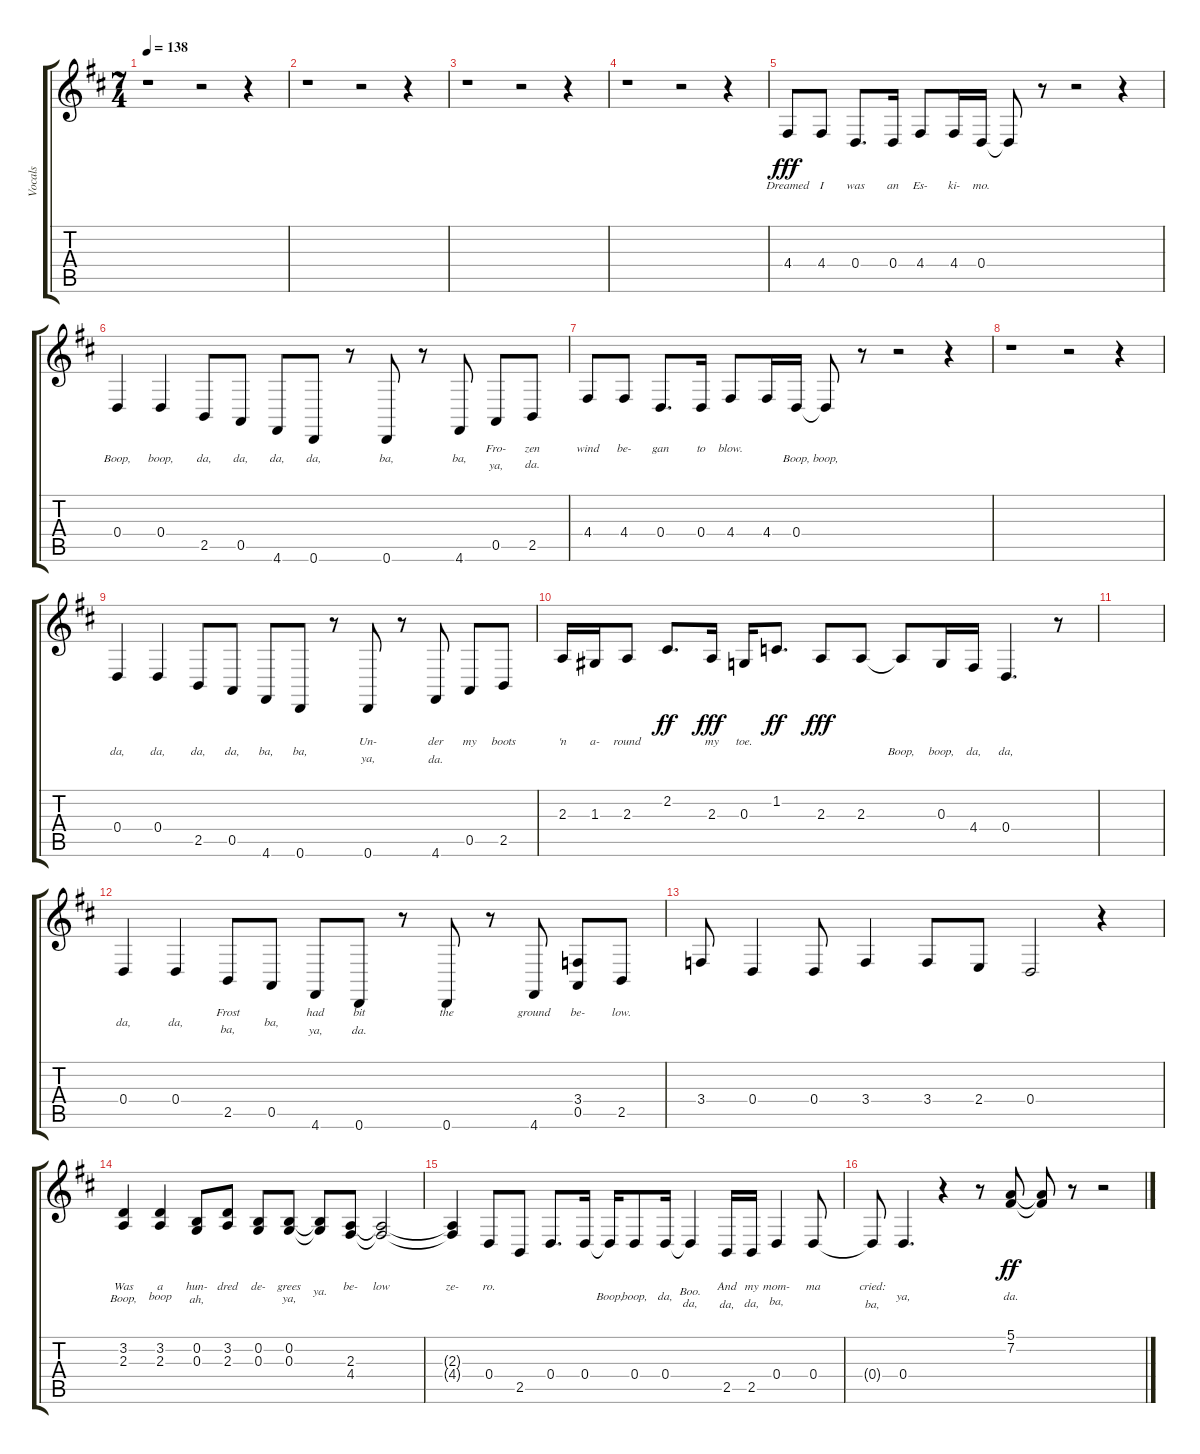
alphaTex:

\track ("Vocals" "Vocals") {instrument voiceoohs}
\staff {score tabs}
\tuning (E4 B3 G3 D3 A2 D2) {hide}
\ts (7 4)
\tempo 138
\clef g2
\ks d
r.1{dy fff instrument voiceoohs} r.2 r.4 |
r.1 r.2 r.4 |
r.1 r.2 r.4 |
r.1 r.2 r.4 |
4.4.8{lyrics (0 "Dreamed") lyrics (1 "") lyrics (2 "") lyrics (3 "") lyrics (4 "")} 4.4.8{lyrics (0 "I") lyrics (1 "") lyrics (2 "") lyrics (3 "") lyrics (4 "")} 0.4.8{d lyrics (0 "was") lyrics (1 "") lyrics (2 "") lyrics (3 "") lyrics (4 "")} 0.4.16{lyrics (0 "an") lyrics (1 "") lyrics (2 "") lyrics (3 "") lyrics (4 "")} 4.4.8{lyrics (0 "Es-") lyrics (1 "") lyrics (2 "") lyrics (3 "") lyrics (4 "")} 4.4.16{lyrics (0 "ki-") lyrics (1 "") lyrics (2 "") lyrics (3 "") lyrics (4 "")} 0.4.16{lyrics (0 "mo.") lyrics (1 "") lyrics (2 "") lyrics (3 "") lyrics (4 "")} 0.4{t}.8{lyrics (0 "") lyrics (1 "") lyrics (2 "") lyrics (3 "") lyrics (4 "")} r.8 r.2 r.4 |
0.4.4{lyrics (0 "") lyrics (1 "") lyrics (2 "Boop,") lyrics (3 "") lyrics (4 "")} 0.4.4{lyrics (0 "") lyrics (1 "") lyrics (2 "boop,") lyrics (3 "") lyrics (4 "")} 2.5.8{lyrics (0 "") lyrics (1 "") lyrics (2 "da,") lyrics (3 "") lyrics (4 "")} 0.5.8{lyrics (0 "") lyrics (1 "") lyrics (2 "da,") lyrics (3 "") lyrics (4 "")} 4.6.8{lyrics (0 "") lyrics (1 "") lyrics (2 "da,") lyrics (3 "") lyrics (4 "")} 0.6.8{lyrics (0 "") lyrics (1 "") lyrics (2 "da,") lyrics (3 "") lyrics (4 "")} r.8 0.6.8{lyrics (0 "") lyrics (1 "") lyrics (2 "ba,") lyrics (3 "") lyrics (4 "")} r.8 4.6.8{lyrics (0 "") lyrics (1 "") lyrics (2 "ba,") lyrics (3 "") lyrics (4 "")} 0.5.8{lyrics (0 "Fro-") lyrics (1 "") lyrics (2 "ya,") lyrics (3 "") lyrics (4 "")} 2.5.8{lyrics (0 "zen") lyrics (1 "") lyrics (2 "da.") lyrics (3 "") lyrics (4 "")} |
4.4.8{lyrics (0 "wind") lyrics (1 "") lyrics (2 "") lyrics (3 "") lyrics (4 "")} 4.4.8{lyrics (0 "be-") lyrics (1 "") lyrics (2 "") lyrics (3 "") lyrics (4 "")} 0.4.8{d lyrics (0 "gan") lyrics (1 "") lyrics (2 "") lyrics (3 "") lyrics (4 "")} 0.4.16{lyrics (0 "to") lyrics (1 "") lyrics (2 "") lyrics (3 "") lyrics (4 "")} 4.4.8{lyrics (0 "blow.") lyrics (1 "") lyrics (2 "") lyrics (3 "") lyrics (4 "")} 4.4.16{lyrics (0 "") lyrics (1 "") lyrics (2 "") lyrics (3 "") lyrics (4 "")} 0.4.16{lyrics (0 "") lyrics (1 "") lyrics (2 "Boop,") lyrics (3 "") lyrics (4 "")} 0.4{t}.8{lyrics (0 "") lyrics (1 "") lyrics (2 "boop,") lyrics (3 "") lyrics (4 "")} r.8 r.2 r.4 |
r.1 r.2 r.4 |
0.4.4{lyrics (0 "") lyrics (1 "") lyrics (2 "da,") lyrics (3 "") lyrics (4 "")} 0.4.4{lyrics (0 "") lyrics (1 "") lyrics (2 "da,") lyrics (3 "") lyrics (4 "")} 2.5.8{lyrics (0 "") lyrics (1 "") lyrics (2 "da,") lyrics (3 "") lyrics (4 "")} 0.5.8{lyrics (0 "") lyrics (1 "") lyrics (2 "da,") lyrics (3 "") lyrics (4 "")} 4.6.8{lyrics (0 "") lyrics (1 "") lyrics (2 "ba,") lyrics (3 "") lyrics (4 "")} 0.6.8{lyrics (0 "") lyrics (1 "") lyrics (2 "ba,") lyrics (3 "") lyrics (4 "")} r.8 0.6.8{lyrics (0 "Un-") lyrics (1 "") lyrics (2 "ya,") lyrics (3 "") lyrics (4 "")} r.8 4.6.8{lyrics (0 "der") lyrics (1 "") lyrics (2 "da.") lyrics (3 "") lyrics (4 "")} 0.5.8{lyrics (0 "my") lyrics (1 "") lyrics (2 "") lyrics (3 "") lyrics (4 "")} 2.5.8{lyrics (0 "boots") lyrics (1 "") lyrics (2 "") lyrics (3 "") lyrics (4 "")} |
2.3.16{lyrics (0 "'n") lyrics (1 "") lyrics (2 "") lyrics (3 "") lyrics (4 "")} 1.3.16{lyrics (0 "a-") lyrics (1 "") lyrics (2 "") lyrics (3 "") lyrics (4 "")} 2.3.8{lyrics (0 "round") lyrics (1 "") lyrics (2 "") lyrics (3 "") lyrics (4 "")} 2.2.8{d lyrics (0 "") lyrics (1 "") lyrics (2 "") lyrics (3 "") lyrics (4 "") dy ff} 2.3.16{lyrics (0 "my") lyrics (1 "") lyrics (2 "") lyrics (3 "") lyrics (4 "") dy fff} 0.3.16{lyrics (0 "toe.") lyrics (1 "") lyrics (2 "") lyrics (3 "") lyrics (4 "")} 1.2.8{d lyrics (0 "") lyrics (1 "") lyrics (2 "") lyrics (3 "") lyrics (4 "") dy ff} 2.3.8{lyrics (0 "") lyrics (1 "") lyrics (2 "") lyrics (3 "") lyrics (4 "") dy fff} 2.3.8{lyrics (0 "") lyrics (1 "") lyrics (2 "") lyrics (3 "") lyrics (4 "")} 2.3{t}.8{lyrics (0 "") lyrics (1 "") lyrics (2 "Boop,") lyrics (3 "") lyrics (4 "")} 0.3.16{lyrics (0 "") lyrics (1 "") lyrics (2 "boop,") lyrics (3 "") lyrics (4 "")} 4.4.16{lyrics (0 "") lyrics (1 "") lyrics (2 "da,") lyrics (3 "") lyrics (4 "")} 0.4.4{d lyrics (0 "") lyrics (1 "") lyrics (2 "da,") lyrics (3 "") lyrics (4 "")} r.8 |
|
0.4.4{lyrics (0 "") lyrics (1 "") lyrics (2 "da,") lyrics (3 "") lyrics (4 "")} 0.4.4{lyrics (0 "") lyrics (1 "") lyrics (2 "da,") lyrics (3 "") lyrics (4 "")} 2.5.8{lyrics (0 "Frost") lyrics (1 "") lyrics (2 "ba,") lyrics (3 "") lyrics (4 "")} 0.5.8{lyrics (0 "") lyrics (1 "") lyrics (2 "ba,") lyrics (3 "") lyrics (4 "")} 4.6.8{lyrics (0 "had") lyrics (1 "") lyrics (2 "ya,") lyrics (3 "") lyrics (4 "")} 0.6.8{lyrics (0 "bit") lyrics (1 "") lyrics (2 "da.") lyrics (3 "") lyrics (4 "")} r.8 0.6.8{lyrics (0 "the") lyrics (1 "") lyrics (2 "") lyrics (3 "") lyrics (4 "")} r.8 4.6.8{lyrics (0 "ground") lyrics (1 "") lyrics (2 "") lyrics (3 "") lyrics (4 "")} (3.4 0.5).8{lyrics (0 "be-") lyrics (1 "") lyrics (2 "") lyrics (3 "") lyrics (4 "")} 2.5.8{lyrics (0 "low.") lyrics (1 "") lyrics (2 "") lyrics (3 "") lyrics (4 "")} |
3.4.8{lyrics (0 "") lyrics (1 "") lyrics (2 "") lyrics (3 "") lyrics (4 "")} 0.4.4{lyrics (0 "") lyrics (1 "") lyrics (2 "") lyrics (3 "") lyrics (4 "")} 0.4.8{lyrics (0 "") lyrics (1 "") lyrics (2 "") lyrics (3 "") lyrics (4 "")} 3.4.4{lyrics (0 "") lyrics (1 "") lyrics (2 "") lyrics (3 "") lyrics (4 "")} 3.4.8{lyrics (0 "") lyrics (1 "") lyrics (2 "") lyrics (3 "") lyrics (4 "")} 2.4.8{lyrics (0 "") lyrics (1 "") lyrics (2 "") lyrics (3 "") lyrics (4 "")} 0.4.2{lyrics (0 "") lyrics (1 "") lyrics (2 "") lyrics (3 "") lyrics (4 "")} r.4 |
(3.2 2.3).4{lyrics (0 "Was") lyrics (1 "Boop,") lyrics (2 "") lyrics (3 "") lyrics (4 "")} (3.2 2.3).4{lyrics (0 "a") lyrics (1 "boop") lyrics (2 "") lyrics (3 "") lyrics (4 "")} (0.2 0.3).8{lyrics (0 "hun-") lyrics (1 "ah,") lyrics (2 "") lyrics (3 "") lyrics (4 "")} (3.2 2.3).8{lyrics (0 "dred") lyrics (1 "") lyrics (2 "") lyrics (3 "") lyrics (4 "")} (0.2 0.3).8{lyrics (0 "de-") lyrics (1 "") lyrics (2 "") lyrics (3 "") lyrics (4 "")} (0.2 0.3).8{lyrics (0 "grees") lyrics (1 "ya,") lyrics (2 "") lyrics (3 "") lyrics (4 "")} (0.2{t} 0.3{t}).8{lyrics (0 "") lyrics (1 "ya.") lyrics (2 "") lyrics (3 "") lyrics (4 "")} (2.3 4.4).8{lyrics (0 "be-") lyrics (1 "") lyrics (2 "") lyrics (3 "") lyrics (4 "")} (2.3{t} 4.4{t}).2{lyrics (0 "low") lyrics (1 "") lyrics (2 "") lyrics (3 "") lyrics (4 "")} |
(2.3{t} 4.4{t}).4{lyrics (0 "ze-") lyrics (1 "") lyrics (2 "") lyrics (3 "") lyrics (4 "")} 0.4.8{lyrics (0 "ro.") lyrics (1 "") lyrics (2 "") lyrics (3 "") lyrics (4 "")} 2.5.8{lyrics (0 "") lyrics (1 "") lyrics (2 "") lyrics (3 "") lyrics (4 "")} 0.4.8{d lyrics (0 "") lyrics (1 "") lyrics (2 "") lyrics (3 "") lyrics (4 "")} 0.4.16{lyrics (0 "") lyrics (1 "") lyrics (2 "") lyrics (3 "") lyrics (4 "")} 0.4{t}.16{lyrics (0 "") lyrics (1 "") lyrics (2 "Boop,") lyrics (3 "") lyrics (4 "")} 0.4.8{lyrics (0 "") lyrics (1 "") lyrics (2 "boop,") lyrics (3 "") lyrics (4 "")} 0.4.16{lyrics (0 "") lyrics (1 "") lyrics (2 "da,") lyrics (3 "") lyrics (4 "")} 0.4{t}.4{lyrics (0 "") lyrics (1 "Boo.") lyrics (2 "da,") lyrics (3 "") lyrics (4 "")} 2.5.16{lyrics (0 "And") lyrics (1 "") lyrics (2 "da,") lyrics (3 "") lyrics (4 "")} 2.5.16{lyrics (0 "my") lyrics (1 "") lyrics (2 "da,") lyrics (3 "") lyrics (4 "")} 0.4.4{lyrics (0 "mom-") lyrics (1 "") lyrics (2 "ba,") lyrics (3 "") lyrics (4 "")} 0.4.8{lyrics (0 "ma") lyrics (1 "") lyrics (2 "") lyrics (3 "") lyrics (4 "")} |
0.4{t}.8{lyrics (0 "cried:") lyrics (1 "") lyrics (2 "ba,") lyrics (3 "") lyrics (4 "")} 0.4.4{d lyrics (0 "") lyrics (1 "") lyrics (2 "ya,") lyrics (3 "") lyrics (4 "")} r.4 r.8 (5.1 7.2).8{lyrics (0 "") lyrics (1 "") lyrics (2 "da.") lyrics (3 "") lyrics (4 "") dy ff} (5.1{t} 7.2{t}).8{lyrics (0 "") lyrics (1 "") lyrics (2 "") lyrics (3 "") lyrics (4 "")} r.8 r.2
